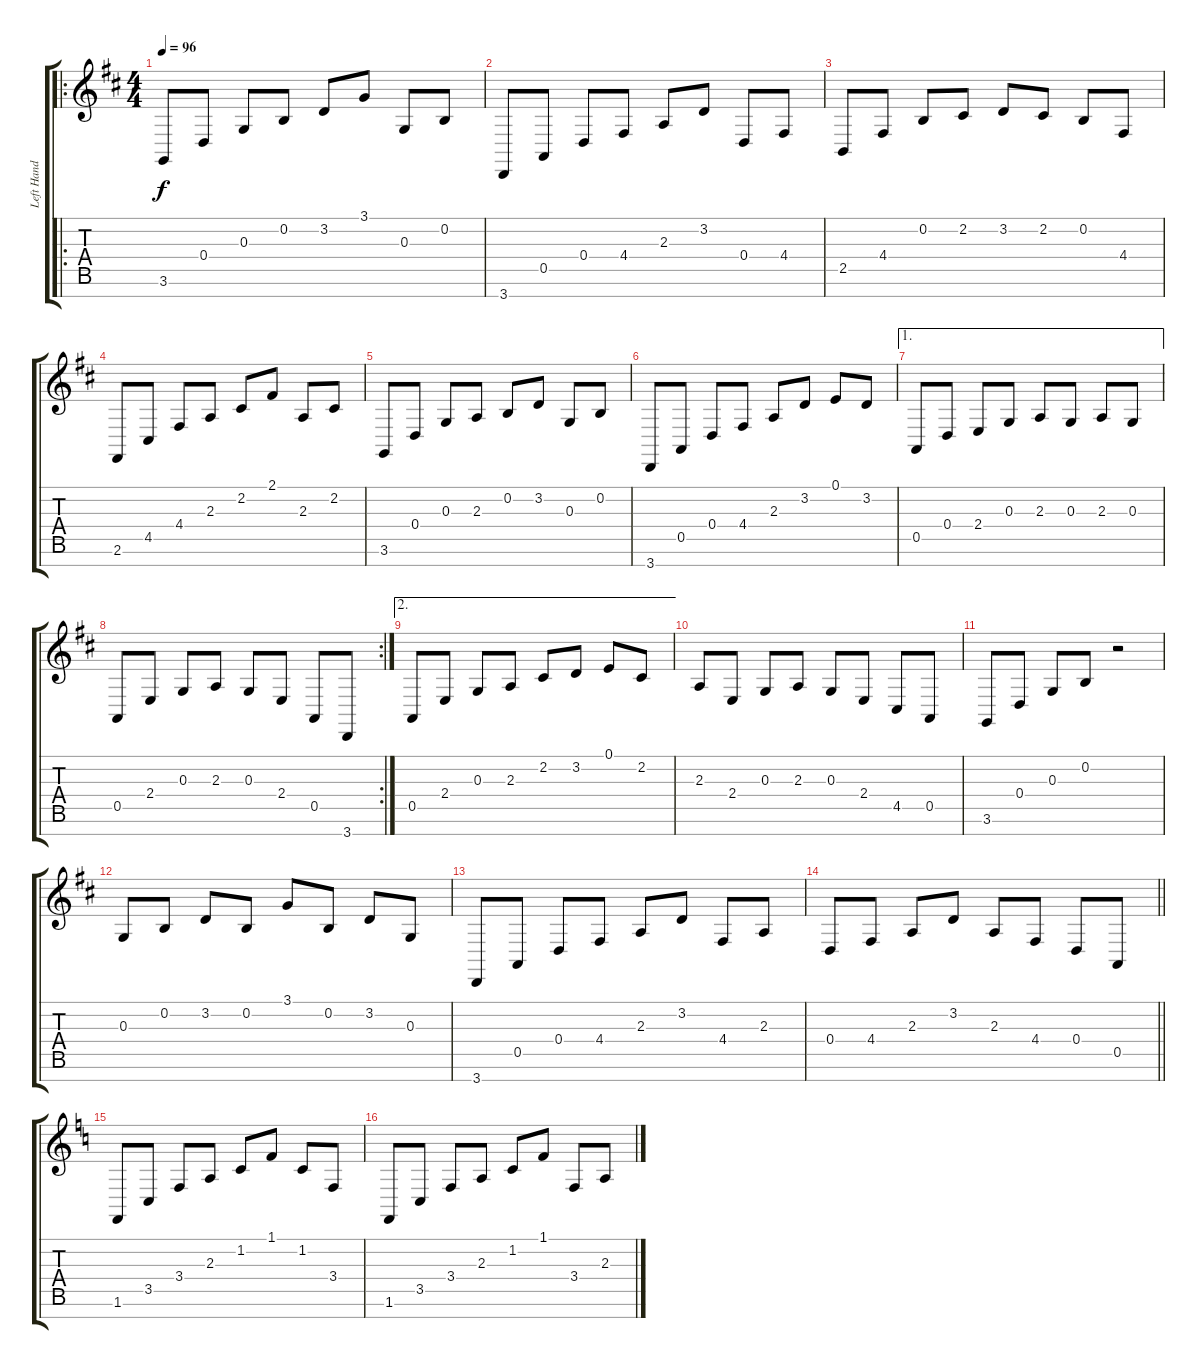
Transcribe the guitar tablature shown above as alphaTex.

\track ("Left Hand" "Left Hand") {instrument acousticgrandpiano}
\staff {score tabs}
\tuning (E4 B3 G3 D3 A2 E2 B1) {hide}
\ro
\ts (4 4)
\tempo 96
\clef g2
\ks d
3.6.8{dy f} 0.4.8 0.3.8 0.2.8 3.2.8 3.1.8 0.3.8 0.2.8 |
3.7.8 0.5.8 0.4.8 4.4.8 2.3.8 3.2.8 0.4.8 4.4.8 |
2.5.8 4.4.8 0.2.8 2.2.8 3.2.8 2.2.8 0.2.8 4.4.8 |
2.6.8 4.5.8 4.4.8 2.3.8 2.2.8 2.1.8 2.3.8 2.2.8 |
3.6.8 0.4.8 0.3.8 2.3.8 0.2.8 3.2.8 0.3.8 0.2.8 |
3.7.8 0.5.8 0.4.8 4.4.8 2.3.8 3.2.8 0.1.8 3.2.8 |
\ae 1
0.5.8 0.4.8 2.4.8 0.3.8 2.3.8 0.3.8 2.3.8 0.3.8 |
\rc 2
0.5.8 2.4.8 0.3.8 2.3.8 0.3.8 2.4.8 0.5.8 3.7.8 |
\ae 2
0.5.8 2.4.8 0.3.8 2.3.8 2.2.8 3.2.8 0.1.8 2.2.8 |
2.3.8 2.4.8 0.3.8 2.3.8 0.3.8 2.4.8 4.5.8 0.5.8 |
3.6.8 0.4.8 0.3.8 0.2.8 r.2 |
0.3.8 0.2.8 3.2.8 0.2.8 3.1.8 0.2.8 3.2.8 0.3.8 |
3.7.8 0.5.8 0.4.8 4.4.8 2.3.8 3.2.8 4.4.8 2.3.8 |
\barLineRight lightlight
0.4.8 4.4.8 2.3.8 3.2.8 2.3.8 4.4.8 0.4.8 0.5.8 |
\ks c
1.6.8 3.5.8 3.4.8 2.3.8 1.2.8 1.1.8 1.2.8 3.4.8 |
1.6.8 3.5.8 3.4.8 2.3.8 1.2.8 1.1.8 3.4.8 2.3.8
